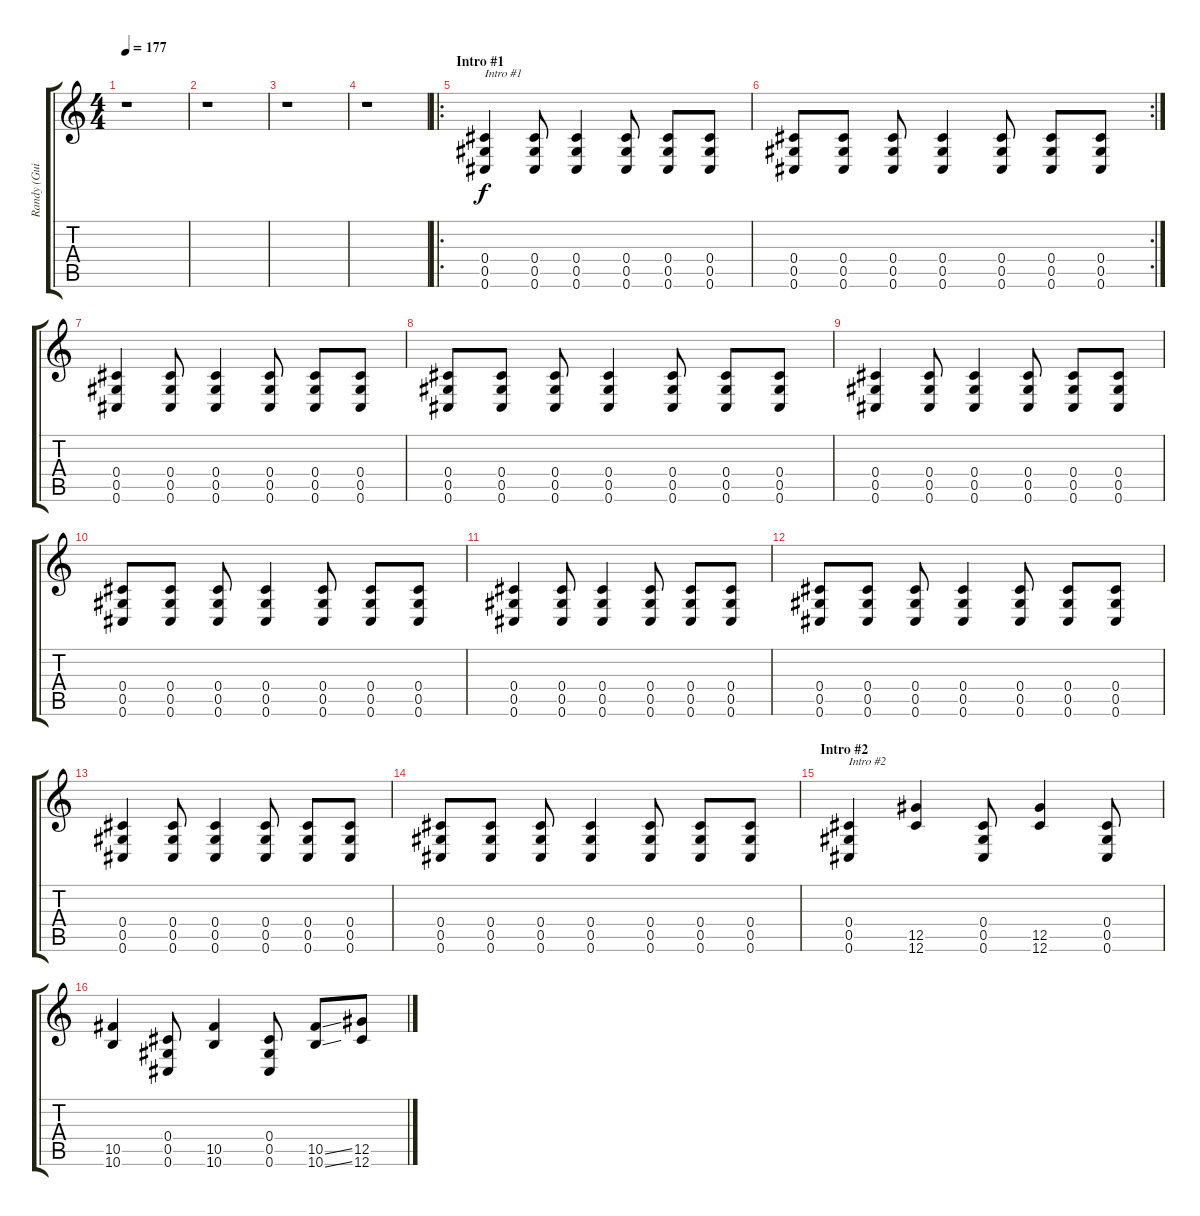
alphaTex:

\track ("Randy (Guitar + Lyrics)" "Randy (Gui") {instrument overdrivenguitar}
\staff {score tabs}
\tuning (Eb4 Bb3 Gb3 Db3 Ab2 Db2) {hide}
\ts (4 4)
\tempo 177
\clef g2
\ks c
r.1{dy f instrument overdrivenguitar} |
r.1 |
r.1 |
r.1 |
\ro
\section ("" "Intro #1")
(0.4 0.5 0.6).4{txt "Intro #1"} (0.4 0.5 0.6).8 (0.4 0.5 0.6).4 (0.4 0.5 0.6).8 (0.4 0.5 0.6).8 (0.4 0.5 0.6).8 |
\rc 2
(0.4 0.5 0.6).8 (0.4 0.5 0.6).8 (0.4 0.5 0.6).8 (0.4 0.5 0.6).4 (0.4 0.5 0.6).8 (0.4 0.5 0.6).8 (0.4 0.5 0.6).8 |
(0.4 0.5 0.6).4 (0.4 0.5 0.6).8 (0.4 0.5 0.6).4 (0.4 0.5 0.6).8 (0.4 0.5 0.6).8 (0.4 0.5 0.6).8 |
(0.4 0.5 0.6).8 (0.4 0.5 0.6).8 (0.4 0.5 0.6).8 (0.4 0.5 0.6).4 (0.4 0.5 0.6).8 (0.4 0.5 0.6).8 (0.4 0.5 0.6).8 |
(0.4 0.5 0.6).4 (0.4 0.5 0.6).8 (0.4 0.5 0.6).4 (0.4 0.5 0.6).8 (0.4 0.5 0.6).8 (0.4 0.5 0.6).8 |
(0.4 0.5 0.6).8 (0.4 0.5 0.6).8 (0.4 0.5 0.6).8 (0.4 0.5 0.6).4 (0.4 0.5 0.6).8 (0.4 0.5 0.6).8 (0.4 0.5 0.6).8 |
(0.4 0.5 0.6).4 (0.4 0.5 0.6).8 (0.4 0.5 0.6).4 (0.4 0.5 0.6).8 (0.4 0.5 0.6).8 (0.4 0.5 0.6).8 |
(0.4 0.5 0.6).8 (0.4 0.5 0.6).8 (0.4 0.5 0.6).8 (0.4 0.5 0.6).4 (0.4 0.5 0.6).8 (0.4 0.5 0.6).8 (0.4 0.5 0.6).8 |
(0.4 0.5 0.6).4 (0.4 0.5 0.6).8 (0.4 0.5 0.6).4 (0.4 0.5 0.6).8 (0.4 0.5 0.6).8 (0.4 0.5 0.6).8 |
(0.4 0.5 0.6).8 (0.4 0.5 0.6).8 (0.4 0.5 0.6).8 (0.4 0.5 0.6).4 (0.4 0.5 0.6).8 (0.4 0.5 0.6).8 (0.4 0.5 0.6).8 |
\section ("" "Intro #2")
(0.4 0.5 0.6).4{txt "Intro #2"} (12.5 12.6).4 (0.4 0.5 0.6).8 (12.5 12.6).4 (0.4 0.5 0.6).8 |
(10.5 10.6).4 (0.4 0.5 0.6).8 (10.5 10.6).4 (0.4 0.5 0.6).8 (10.5{ss} 10.6{ss}).8 (12.5 12.6).8
